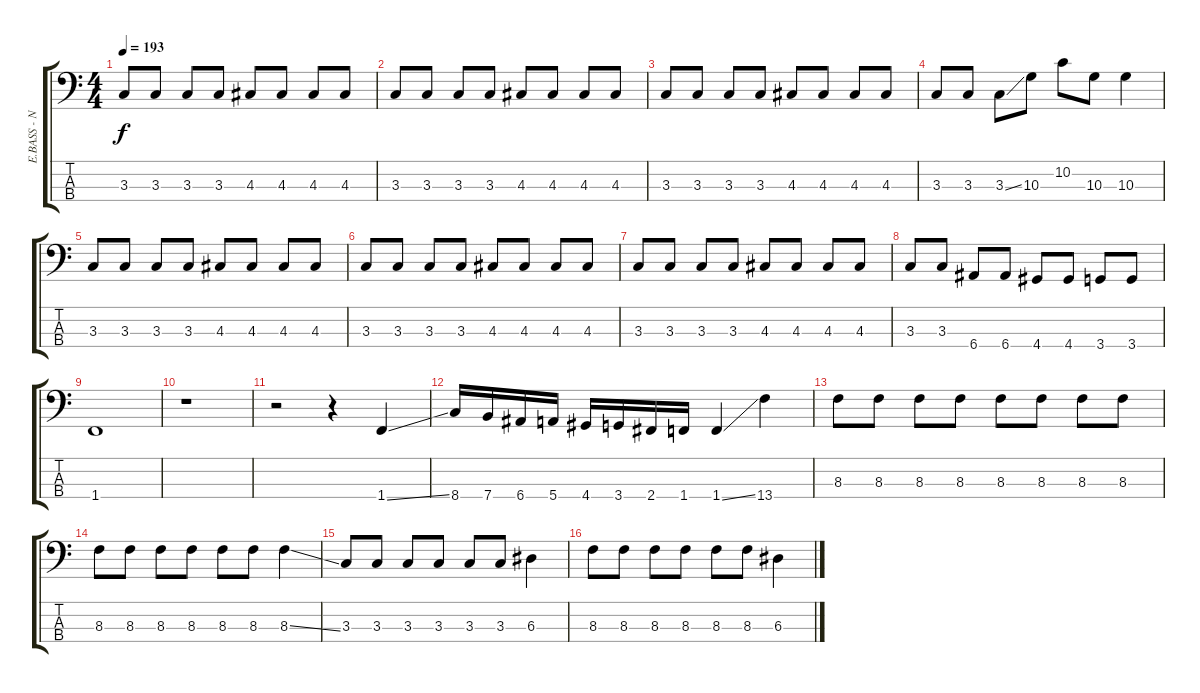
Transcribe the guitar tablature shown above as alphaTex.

\track ("E.BASS - Nakamura" "E.BASS - N") {instrument electricbassfinger}
\staff {score tabs}
\tuning (G2 D2 A1 E1) {hide}
\ts (4 4)
\tempo 193
\clef f4
\ks c
3.3.8{dy f} 3.3.8 3.3.8 3.3.8 4.3.8 4.3.8 4.3.8 4.3.8 |
3.3.8 3.3.8 3.3.8 3.3.8 4.3.8 4.3.8 4.3.8 4.3.8 |
3.3.8 3.3.8 3.3.8 3.3.8 4.3.8 4.3.8 4.3.8 4.3.8 |
3.3.8 3.3.8 3.3{ss}.8 10.3.8 10.2.8 10.3.8 10.3.4 |
3.3.8 3.3.8 3.3.8 3.3.8 4.3.8 4.3.8 4.3.8 4.3.8 |
3.3.8 3.3.8 3.3.8 3.3.8 4.3.8 4.3.8 4.3.8 4.3.8 |
3.3.8 3.3.8 3.3.8 3.3.8 4.3.8 4.3.8 4.3.8 4.3.8 |
3.3.8 3.3.8 6.4.8 6.4.8 4.4.8 4.4.8 3.4.8 3.4.8 |
1.4.1 |
r.1 |
r.2 r.4 1.4{ss}.4 |
8.4.16 7.4.16 6.4.16 5.4.16 4.4.16 3.4.16 2.4.16 1.4.16 1.4{ss}.4 13.4.4 |
8.3.8 8.3.8 8.3.8 8.3.8 8.3.8 8.3.8 8.3.8 8.3.8 |
8.3.8 8.3.8 8.3.8 8.3.8 8.3.8 8.3.8 8.3{ss}.4 |
3.3.8 3.3.8 3.3.8 3.3.8 3.3.8 3.3.8 6.3.4 |
8.3.8 8.3.8 8.3.8 8.3.8 8.3.8 8.3.8 6.3.4
